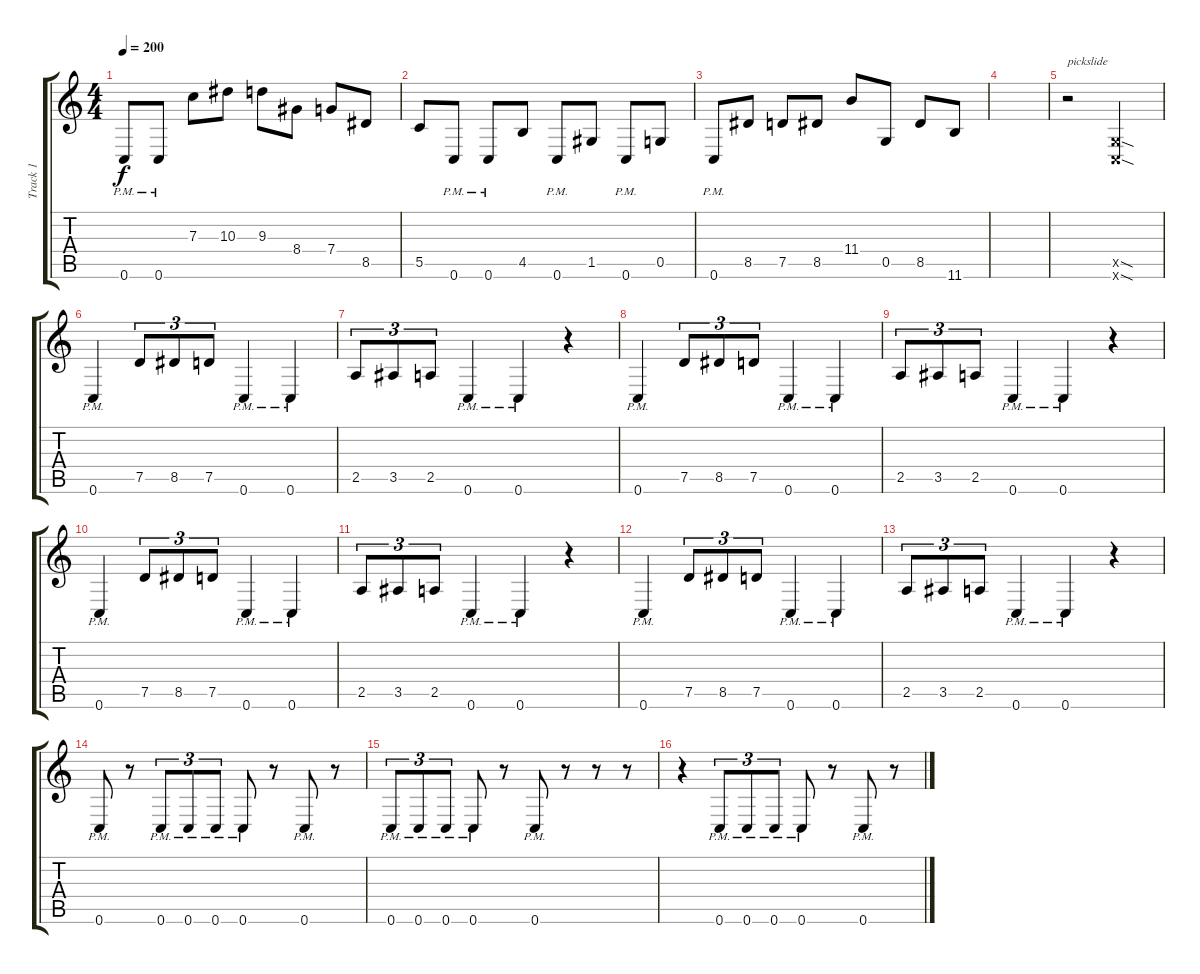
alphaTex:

\track ("Track 1" "Track 1") {instrument overdrivenguitar}
\staff {score tabs}
\tuning (D4 A3 F3 C3 G2 C2) {hide}
\ts (4 4)
\tempo 200
\clef g2
\ks c
0.6{pm}.8{dy f} 0.6{pm}.8 7.3.8 10.3.8 9.3.8 8.4.8 7.4.8 8.5.8 |
5.5.8 0.6{pm}.8 0.6{pm}.8 4.5.8 0.6{pm}.8 1.5.8 0.6{pm}.8 0.5.8 |
0.6{pm}.8 8.5.8 7.5.8 8.5.8 11.4.8 0.5.8 8.5.8 11.6.8 |
|
r.2{txt "pickslide"} (0.5{sod x} 0.6{sod x}).2 |
0.6{pm}.4 7.5.8{tu (3 2)} 8.5.8{tu (3 2)} 7.5.8{tu (3 2)} 0.6{pm}.4 0.6{pm}.4 |
2.5.8{tu (3 2)} 3.5.8{tu (3 2)} 2.5.8{tu (3 2)} 0.6{pm}.4 0.6{pm}.4 r.4 |
0.6{pm}.4 7.5.8{tu (3 2)} 8.5.8{tu (3 2)} 7.5.8{tu (3 2)} 0.6{pm}.4 0.6{pm}.4 |
2.5.8{tu (3 2)} 3.5.8{tu (3 2)} 2.5.8{tu (3 2)} 0.6{pm}.4 0.6{pm}.4 r.4 |
0.6{pm}.4 7.5.8{tu (3 2)} 8.5.8{tu (3 2)} 7.5.8{tu (3 2)} 0.6{pm}.4 0.6{pm}.4 |
2.5.8{tu (3 2)} 3.5.8{tu (3 2)} 2.5.8{tu (3 2)} 0.6{pm}.4 0.6{pm}.4 r.4 |
0.6{pm}.4 7.5.8{tu (3 2)} 8.5.8{tu (3 2)} 7.5.8{tu (3 2)} 0.6{pm}.4 0.6{pm}.4 |
2.5.8{tu (3 2)} 3.5.8{tu (3 2)} 2.5.8{tu (3 2)} 0.6{pm}.4 0.6{pm}.4 r.4 |
0.6{pm}.8 r.8 0.6{pm}.8{tu (3 2)} 0.6{pm}.8{tu (3 2)} 0.6{pm}.8{tu (3 2)} 0.6{pm}.8 r.8 0.6{pm}.8 r.8 |
0.6{pm}.8{tu (3 2)} 0.6{pm}.8{tu (3 2)} 0.6{pm}.8{tu (3 2)} 0.6{pm}.8 r.8 0.6{pm}.8 r.8 r.8 r.8 |
r.4 0.6{pm}.8{tu (3 2)} 0.6{pm}.8{tu (3 2)} 0.6{pm}.8{tu (3 2)} 0.6{pm}.8 r.8 0.6{pm}.8 r.8
